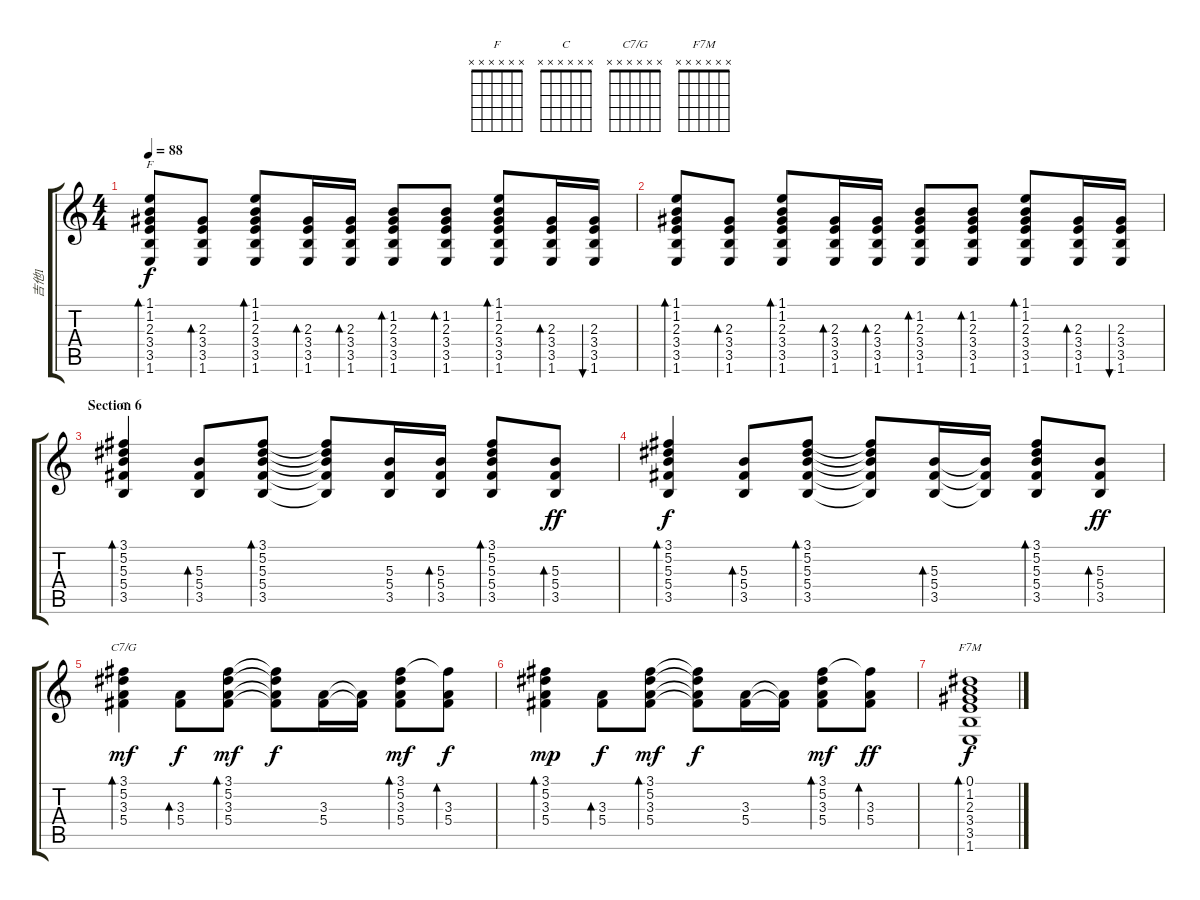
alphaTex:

\track ("吉他1" "吉他1") {instrument acousticguitarsteel}
\staff {score tabs}
\tuning (Eb4 Bb3 Gb3 Db3 Ab2 Eb2) {hide}
\chord ("F" x x x x x x) {firstfret 0}
\chord ("C" x x x x x x) {firstfret 0}
\chord ("C7/G" x x x x x x) {firstfret 0}
\chord ("F7M" x x x x x x) {firstfret 0}
\ts (4 4)
\tempo 88
\clef g2
\ks c
(1.1 1.2 2.3 3.4 3.5 1.6).8{bd 30 ch "F" dy f} (2.3 3.4 3.5 1.6).8{bd 30} (1.1 1.2 2.3 3.4 3.5 1.6).8{bd 30} (2.3 3.4 3.5 1.6).16{bd 30} (2.3 3.4 3.5 1.6).16{bd 30} (1.2 2.3 3.4 3.5 1.6).8{bd 30} (1.2 2.3 3.4 3.5 1.6).8{bd 30} (1.1 1.2 2.3 3.4 3.5 1.6).8{bd 30} (2.3 3.4 3.5 1.6).16{bd 30} (2.3 3.4 3.5 1.6).16{bu 30} |
(1.1 1.2 2.3 3.4 3.5 1.6).8{bd 30} (2.3 3.4 3.5 1.6).8{bd 30} (1.1 1.2 2.3 3.4 3.5 1.6).8{bd 30} (2.3 3.4 3.5 1.6).16{bd 30} (2.3 3.4 3.5 1.6).16{bd 30} (1.2 2.3 3.4 3.5 1.6).8{bd 30} (1.2 2.3 3.4 3.5 1.6).8{bd 30} (1.1 1.2 2.3 3.4 3.5 1.6).8{bd 30} (2.3 3.4 3.5 1.6).16{bd 30} (2.3 3.4 3.5 1.6).16{bu 30} |
\section ("" "Section 6")
(3.1 5.2 5.3 5.4 3.5).4{bd 30 ch "C"} (5.3 5.4 3.5).8{bd 30} (3.1 5.2 5.3 5.4 3.5).8{bd 30} (3.1{t} 5.2{t} 5.3{t} 5.4{t} 3.5{t}).8 (5.3 5.4 3.5).16 (5.3 5.4 3.5).16{bd 30} (3.1 5.2 5.3 5.4 3.5).8{bd 30} (5.3 5.4 3.5).8{bd 30 dy ff} |
(3.1 5.2 5.3 5.4 3.5).4{bd 30 dy f} (5.3 5.4 3.5).8{bd 30} (3.1 5.2 5.3 5.4 3.5).8{bd 30} (3.1{t} 5.2{t} 5.3{t} 5.4{t} 3.5{t}).8 (5.3 5.4 3.5).16{bd 30} (5.3{t} 5.4{t} 3.5{t}).16 (3.1 5.2 5.3 5.4 3.5).8{bd 30} (5.3 5.4 3.5).8{bd 30 dy ff} |
(3.1 5.2 3.3 5.4).4{bd 30 ch "C7/G" dy mf} (3.3 5.4).8{bd 30 dy f} (3.1 5.2 3.3 5.4).8{bd 30 dy mf} (3.1{t} 5.2{t} 3.3{t} 5.4{t}).8{dy f} (3.3 5.4).16 (3.3{t} 5.4{t}).16 (3.1 5.2 3.3 5.4).8{bd 30 dy mf} (3.1{t} 3.3 5.4).8{bd 30 dy f} |
(3.1 5.2 3.3 5.4).4{bd 30 dy mp} (3.3 5.4).8{bd 30 dy f} (3.1 5.2 3.3 5.4).8{bd 30 dy mf} (3.1{t} 5.2{t} 3.3{t} 5.4{t}).8{dy f} (3.3 5.4).16 (3.3{t} 5.4{t}).16 (3.1 5.2 3.3 5.4).8{bd 30 dy mf} (3.1{t} 3.3 5.4).8{bd 30 dy ff} |
(0.1 1.2 2.3 3.4 3.5 1.6).1{bd 120 ch "F7M" dy f}
